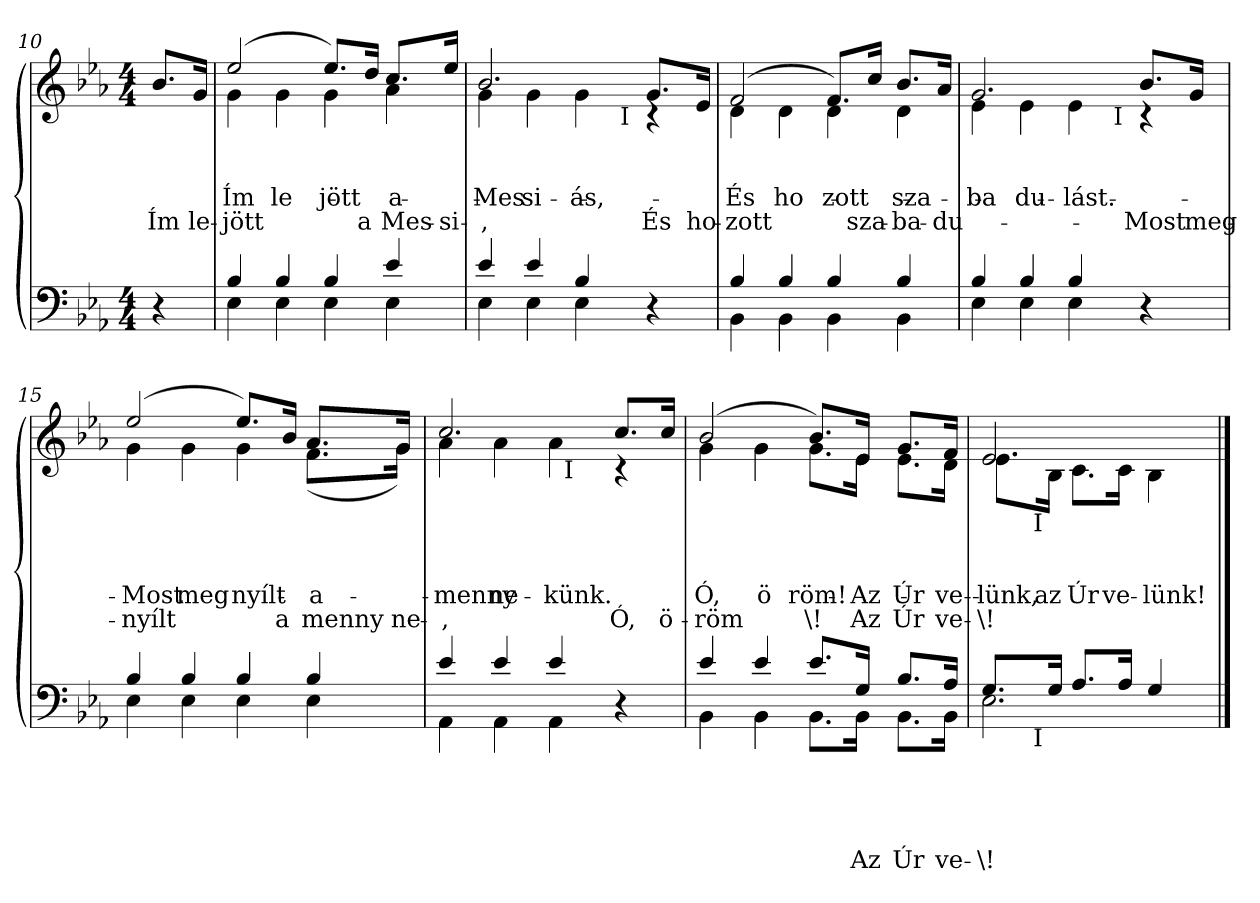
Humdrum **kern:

**kern	**text	**text	**text	**text	**text	**kern	**text	**text	**text	**text
*part2	*part2	*part2	*part2	*part2	*part2	*part1	*part1	*part1	*part1	*part1
*staff2	*staff2	*staff2	*staff2	*staff2	*staff2	*staff1	*staff1	*staff1	*staff1	*staff1
!!LO:LB:g=z
*clefF4	*	*	*	*	*	*clefG2	*	*	*	*
*k[b-e-a-]	*	*	*	*	*	*k[b-e-a-]	*	*	*	*
*E-:	*	*	*	*	*	*E-:	*	*	*	*
*M4/4	*	*	*	*	*	*M4/4	*	*	*	*
=10	=10	=10	=10	=10	=10	=10	=10	=10	=10	=10
*^	*	*	*	*	*	*	*	*	*	*
!	!	!	!	!	!	!	!	!	!	!	!LO:LY:a
*	*	*	*	*	*	*	*^	*	*	*	*
4r	4ryy	.	.	.	.	.	8.b-/L	4ryy	.	.	.	Ím
!	!	!	!	!	!	!	!	!	!	!	!	!LO:LY:a
.	.	.	.	.	.	.	16g/Jk	.	.	.	.	le-
=11	=11	=11	=11	=11	=11	=11	=11	=11	=11	=11	=11	=11
!	!	!	!	!	!	!	!	!	!	!	!	!LO:LY:a
!	!	!	!	!	!	!	!	!	!	!	!LO:LY:b	!
4B-/	4E-\	.	.	.	.	.	(>2ee-/	4g\	.	.	Ím	-jött
!	!	!	!	!	!	!	!	!	!	!	!LO:LY:b	!
4B-/	4E-\	.	.	.	.	.	.	4g\	.	.	le-	.
!	!	!	!	!	!	!	!	!	!	!	!LO:LY:b	!
4B-/	4E-\	.	.	.	.	.	8.ee-/L)	4g\	.	.	-jött	.
!	!	!	!	!	!	!	!	!	!	!	!	!LO:LY:a
.	.	.	.	.	.	.	16dd/Jk	.	.	.	.	a
!	!	!	!	!	!	!	!	!	!	!	!	!LO:LY:a
!	!	!	!	!	!	!	!	!	!	!	!LO:LY:b	!
4e-/	4E-\	.	.	.	.	.	8.cc/L	4a-\	.	.	a	Mes-
!	!	!	!	!	!	!	!	!	!	!	!	!LO:LY:a
.	.	.	.	.	.	.	16ee-/Jk	.	.	.	.	-si-
*	*	*	*	*	*	*	*v	*v	*	*	*	*
=12	=12	=12	=12	=12	=12	=12	=12	=12	=12	=12	=12
!	!	!	!	!	!	!	!	!	!	!	!LO:LY:a
*	*	*	*	*	*	*	*^	*	*	*	*
!	!	!	!	!	!	!	!	!	!	!	!LO:LY:b	!
*	*	*	*	*	*	*	*	*^	*	*	*	*
4e-/	4E-\	.	.	.	.	.	2.b-/	4g\	2ryy	.	.	Mes-	,
!	!	!	!	!	!	!	!	!	!	!	!	!LO:LY:b	!
4e-/	4E-\	.	.	.	.	.	.	4g\	.	.	.	-si-	.
!	!	!	!	!	!	!	!	!	!	!	!	!LO:LY:b	!
4B-/	4E-\	.	.	.	.	.	.	4g\	8ryy	.	.	-ás,	.
.	.	.	.	.	.	.	.	.	32ryy	.	.	.	.
!	!	!	!	!	!	!	!	!	!LO:TX:b:t=I	!	!	!	!
.	.	.	.	.	.	.	.	.	4ryy	.	.	.	.
!	!	!	!	!	!	!	!	!	!	!	!	!	!LO:LY:a
4r	4ryy	.	.	.	.	.	8.g/L	4rc	.	.	.	.	És
.	.	.	.	.	.	.	.	.	16.ryy	.	.	.	.
!	!	!	!	!	!	!	!	!	!	!	!	!	!LO:LY:a
.	.	.	.	.	.	.	16e-/Jk	.	.	.	.	.	ho-
*	*	*	*	*	*	*	*v	*v	*v	*	*	*	*
=13	=13	=13	=13	=13	=13	=13	=13	=13	=13	=13	=13
*	*	*	*	*	*	*	*^	*	*	*	*
*	*	*	*	*	*	*	*	*^	*	*	*	*
!	!	!	!	!	!	!	!	!	!	!	!	!	!LO:LY:a
*	*	*	*	*	*	*	*	*v	*v	*	*	*	*
*	*	*	*	*	*	*	*	*^	*	*	*	*
!	!	!	!	!	!	!	!	!	!	!	!	!LO:LY:b	!
*	*	*	*	*	*	*	*	*v	*v	*	*	*	*
4B-/	4BB-\	.	.	.	.	.	(>2f/	4d\	.	.	És	-zott
!	!	!	!	!	!	!	!	!	!	!	!LO:LY:b	!
4B-/	4BB-\	.	.	.	.	.	.	4d\	.	.	ho-	.
!	!	!	!	!	!	!	!	!	!	!	!LO:LY:b	!
4B-/	4BB-\	.	.	.	.	.	8.f/L)	4d\	.	.	-zott	.
!	!	!	!	!	!	!	!	!	!	!	!	!LO:LY:a
.	.	.	.	.	.	.	16cc/Jk	.	.	.	.	sza-
!	!	!	!	!	!	!	!	!	!	!	!	!LO:LY:a
!	!	!	!	!	!	!	!	!	!	!	!LO:LY:b	!
4B-/	4BB-\	.	.	.	.	.	8.b-/L	4d\	.	.	sza-	-ba-
!	!	!	!	!	!	!	!	!	!	!	!	!LO:LY:a
.	.	.	.	.	.	.	16a-/Jk	.	.	.	.	-du-
*	*	*	*	*	*	*	*v	*v	*	*	*	*
=14	=14	=14	=14	=14	=14	=14	=14	=14	=14	=14	=14
!	!	!	!	!	!	!	!	!	!	!	!LO:LY:a
*	*	*	*	*	*	*	*^	*	*	*	*
!	!	!	!	!	!	!	!	!	!	!	!LO:LY:b	!
*	*	*	*	*	*	*	*	*^	*	*	*	*
4B-/	4E-\	.	.	.	.	.	2.g/	4e-\	2ryy	.	.	-ba-	.
!	!	!	!	!	!	!	!	!	!	!	!	!LO:LY:b	!
4B-/	4E-\	.	.	.	.	.	.	4e-\	.	.	.	-du-	.
!	!	!	!	!	!	!	!	!	!	!	!	!LO:LY:b	!
4B-/	4E-\	.	.	.	.	.	.	4e-\	8ryy	.	.	-lást.	.
.	.	.	.	.	.	.	.	.	32ryy	.	.	.	.
!	!	!	!	!	!	!	!	!	!LO:TX:b:t=I	!	!	!	!
.	.	.	.	.	.	.	.	.	4ryy	.	.	.	.
!	!	!	!	!	!	!	!	!	!	!	!	!	!LO:LY:a
4r	4ryy	.	.	.	.	.	8.b-/L	4rc	.	.	.	.	Most
.	.	.	.	.	.	.	.	.	16.ryy	.	.	.	.
!	!	!	!	!	!	!	!	!	!	!	!	!	!LO:LY:a
.	.	.	.	.	.	.	16g/Jk	.	.	.	.	.	meg-
*	*	*	*	*	*	*	*v	*v	*v	*	*	*	*
!!LO:LB:g=z
=15	=15	=15	=15	=15	=15	=15	=15	=15	=15	=15	=15
*	*	*	*	*	*	*	*^	*	*	*	*
*	*	*	*	*	*	*	*	*^	*	*	*	*
!	!	!	!	!	!	!	!	!	!	!	!	!	!LO:LY:a
*	*	*	*	*	*	*	*	*v	*v	*	*	*	*
*	*	*	*	*	*	*	*	*^	*	*	*	*
!	!	!	!	!	!	!	!	!	!	!	!	!LO:LY:b	!
*	*	*	*	*	*	*	*	*v	*v	*	*	*	*
4B-/	4E-\	.	.	.	.	.	(>2ee-/	4g\	.	.	Most	-nyílt
!	!	!	!	!	!	!	!	!	!	!	!LO:LY:b	!
4B-/	4E-\	.	.	.	.	.	.	4g\	.	.	meg-	.
!	!	!	!	!	!	!	!	!	!	!	!LO:LY:b	!
4B-/	4E-\	.	.	.	.	.	8.ee-/L)	4g\	.	.	-nyílt	.
!	!	!	!	!	!	!	!	!	!	!	!	!LO:LY:a
.	.	.	.	.	.	.	16b-/Jk	.	.	.	.	a
!	!	!	!	!	!	!	!	!	!	!	!	!LO:LY:a
!	!	!	!	!	!	!	!	!	!	!	!LO:LY:b	!
4B-/	4E-\	.	.	.	.	.	8.a-/L	(<8.f\L	.	.	a	menny
!	!	!	!	!	!	!	!	!	!	!	!	!LO:LY:a
.	.	.	.	.	.	.	16g/Jk	16g\Jk)	.	.	.	ne-
*	*	*	*	*	*	*	*v	*v	*	*	*	*
=16	=16	=16	=16	=16	=16	=16	=16	=16	=16	=16	=16
*	*	*	*	*	*	*	*^	*	*	*	*
!	!	!	!	!	!	!	!	!	!	!	!	!LO:LY:a
!	!	!	!	!	!	!	!	!	!	!	!LO:LY:b	!
*	*	*	*	*	*	*	*	*^	*	*	*	*
4e-/	4AA-\	.	.	.	.	.	2.cc/	4a-\	2ryy	.	.	menny	,
!	!	!	!	!	!	!	!	!	!	!	!	!LO:LY:b	!
4e-/	4AA-\	.	.	.	.	.	.	4a-\	.	.	.	ne-	.
!	!	!	!	!	!	!	!	!	!	!	!	!LO:LY:b	!
4e-/	4AA-\	.	.	.	.	.	.	4a-\	32ryy	.	.	-künk.	.
!	!	!	!	!	!	!	!	!	!LO:TX:b:t=I	!	!	!	!
.	.	.	.	.	.	.	.	.	4...ryy	.	.	.	.
!	!	!	!	!	!	!	!	!	!	!	!	!	!LO:LY:a
4r	4ryy	.	.	.	.	.	8.cc/L	4rc	.	.	.	.	Ó,
!	!	!	!	!	!	!	!	!	!	!	!	!	!LO:LY:a
.	.	.	.	.	.	.	16cc/Jk	.	.	.	.	.	ö-
*	*	*	*	*	*	*	*v	*v	*v	*	*	*	*
=17	=17	=17	=17	=17	=17	=17	=17	=17	=17	=17	=17
*	*	*	*	*	*	*	*^	*	*	*	*
*	*	*	*	*	*	*	*	*^	*	*	*	*
!	!	!	!	!	!	!	!	!	!	!	!	!	!LO:LY:a
*	*	*	*	*	*	*	*	*v	*v	*	*	*	*
*	*	*	*	*	*	*	*	*^	*	*	*	*
!	!	!	!	!	!	!	!	!	!	!	!	!LO:LY:b	!
*	*	*	*	*	*	*	*	*v	*v	*	*	*	*
4e-/	4BB-\	.	.	.	.	.	(>2b-/	4g\	.	.	Ó,	-röm
!	!	!	!	!	!	!	!	!	!	!	!LO:LY:b	!
4e-/	4BB-\	.	.	.	.	.	.	4g\	.	.	ö-	.
!	!	!	!	!	!	!	!	!	!	!	!	!LO:LY:a
!	!	!	!	!	!	!	!	!	!	!	!LO:LY:b	!
8.e-/L	8.BB-\L	.	.	.	.	.	8.b-/L)	8.g\L	.	.	-röm!	\!
!	!	!	!	!	!	!LO:LY:b	!	!	!	!	!	!
!	!	!	!	!	!	!	!	!	!	!	!	!LO:LY:a
!	!	!	!	!	!	!	!	!	!	!	!LO:LY:b	!
16G/Jk	16BB-\Jk	.	.	.	.	Az	16e-/Jk	16e-\Jk	.	.	Az	Az
!	!	!	!	!	!	!LO:LY:b	!	!	!	!	!	!
!	!	!	!	!	!	!	!	!	!	!	!	!LO:LY:a
!	!	!	!	!	!	!	!	!	!	!	!LO:LY:b	!
8.B-/L	8.BB-\L	.	.	.	.	Úr	8.g/L	8.e-\L	.	.	Úr	Úr
!	!	!	!	!	!	!LO:LY:b	!	!	!	!	!	!
!	!	!	!	!	!	!	!	!	!	!	!	!LO:LY:a
!	!	!	!	!	!	!	!	!	!	!	!LO:LY:b	!
16A-/Jk	16BB-\Jk	.	.	.	.	ve-	16f/Jk	16d\Jk	.	.	ve-	ve-
*	*	*	*	*	*	*	*v	*v	*	*	*	*
=18	=18	=18	=18	=18	=18	=18	=18	=18	=18	=18	=18
*	*	*	*	*	*	*	*^	*	*	*	*
!	!	!	!	!	!	!LO:LY:b	!	!	!	!	!	!
*	*	*	*	*	*	*	*v	*v	*	*	*	*
*	*	*	*	*	*	*	*^	*	*	*	*
!	!	!	!	!	!	!	!	!	!	!	!	!LO:LY:a
!	!	!	!	!	!	!	!	!	!	!	!LO:LY:b	!
*	*^	*	*	*	*	*	*	*^	*	*	*	*
8.G/L	2.E-\	8ryy	.	.	.	.	\!	2.e-/	8.e-\L	8ryy	.	.	-lünk,	\!
.	.	32ryy	.	.	.	.	.	.	.	32ryy	.	.	.	.
!	!	!	!	!	!	!	!	!	!	!LO:TX:b:t=I	!	!	!	!
!	!	!LO:TX:b:t=I	!	!	!	!	!	!	!	!	!	!	!	!
.	.	2ryy	.	.	.	.	.	.	.	2ryy	.	.	.	.
!	!	!	!	!	!	!	!	!	!	!	!	!	!LO:LY:b	!
16G/Jk	.	.	.	.	.	.	.	.	16B-\Jk	.	.	.	az	.
!	!	!	!	!	!	!	!	!	!	!	!	!	!LO:LY:b	!
8.A-/L	.	.	.	.	.	.	.	.	8.c\L	.	.	.	Úr	.
!	!	!	!	!	!	!	!	!	!	!	!	!	!LO:LY:b	!
16A-/Jk	.	.	.	.	.	.	.	.	16c\Jk	.	.	.	ve-	.
!	!	!	!	!	!	!	!	!	!	!	!	!	!LO:LY:b	!
4G/	.	.	.	.	.	.	.	.	4B-\	.	.	.	-lünk!	.
.	.	16.ryy	.	.	.	.	.	.	.	16.ryy	.	.	.	.
*v	*v	*v	*	*	*	*	*	*	*	*	*	*	*	*
*	*	*	*	*	*	*v	*v	*v	*	*	*	*
==	==	==	==	==	==	==	==	==	==	==
*-	*-	*-	*-	*-	*-	*-	*-	*-	*-	*-
